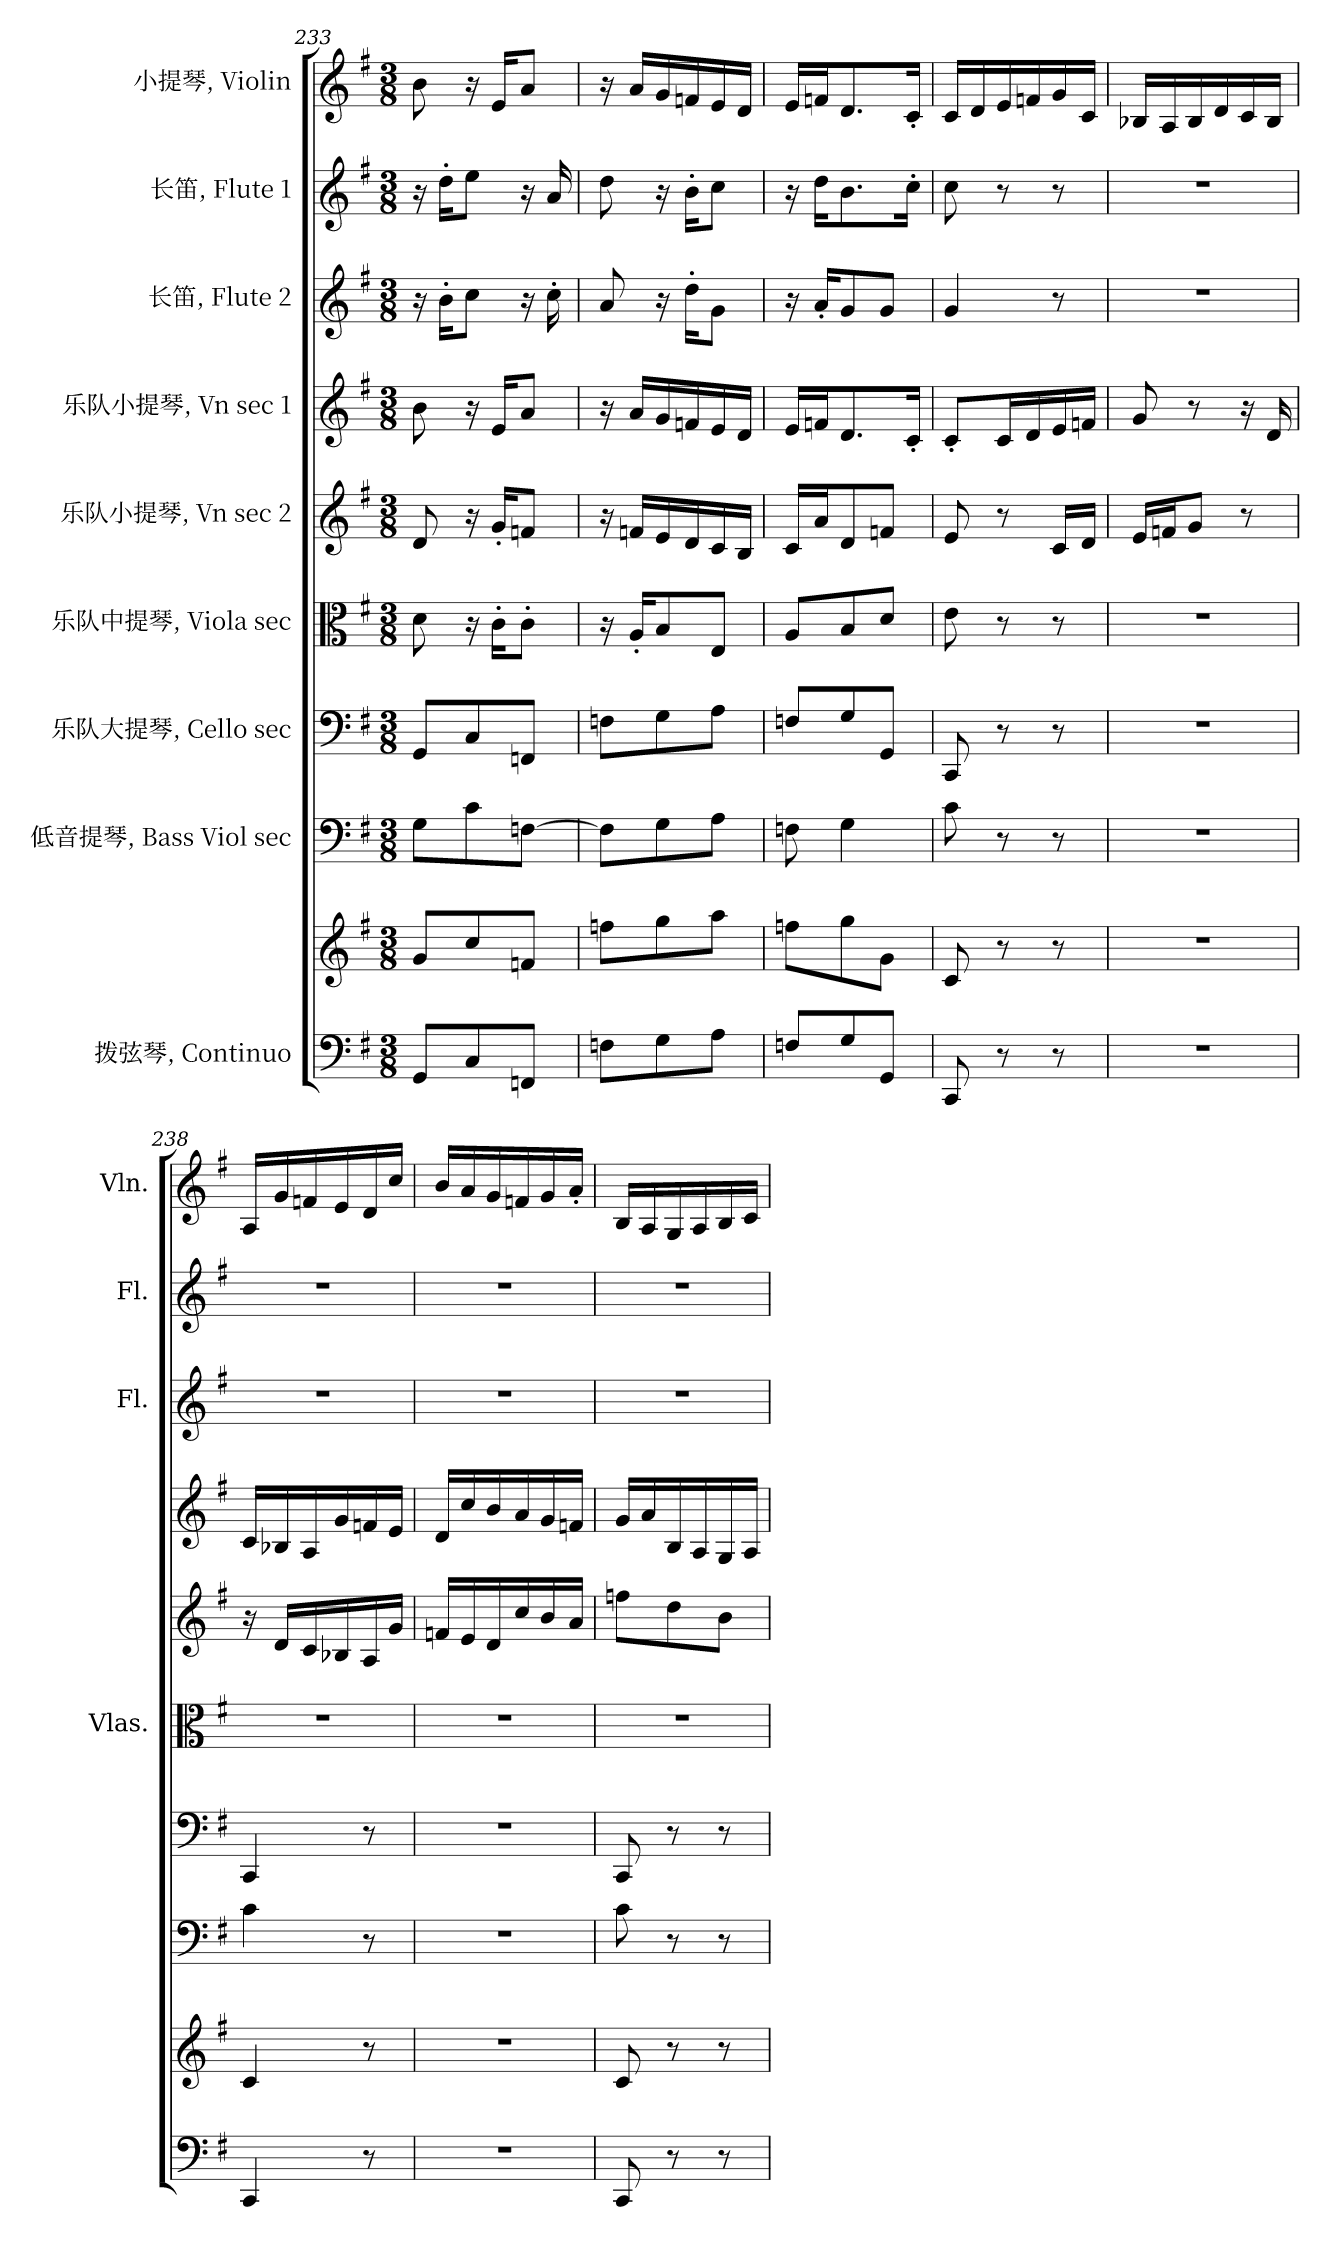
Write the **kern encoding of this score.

**kern	**kern	**kern	**kern	**kern	**kern	**kern	**kern	**kern	**kern
*part9	*part9	*part8	*part7	*part6	*part5	*part4	*part3	*part2	*part1
*staff10	*staff9	*staff8	*staff7	*staff6	*staff5	*staff4	*staff3	*staff2	*staff1
*I"拨弦琴, Continuo	*	*I"低音提琴, Bass Viol sec	*I"乐队大提琴, Cello sec	*I"乐队中提琴, Viola sec	*I"乐队小提琴, Vn sec 2	*I"乐队小提琴, Vn sec 1	*I"长笛, Flute 2	*I"长笛, Flute 1	*I"小提琴, Violin
*	*	*	*	*I'Vlas.	*	*	*I'Fl.	*I'Fl.	*I'Vln.
*clefF4	*clefG2	*clefF4	*clefF4	*clefC3	*clefG2	*clefG2	*clefG2	*clefG2	*clefG2
*	*	*ITrd7c12	*	*	*	*	*	*	*
*k[f#]	*k[f#]	*k[f#]	*k[f#]	*k[f#]	*k[f#]	*k[f#]	*k[f#]	*k[f#]	*k[f#]
*M3/8	*M3/8	*M3/8	*M3/8	*M3/8	*M3/8	*M3/8	*M3/8	*M3/8	*M3/8
=233	=233	=233	=233	=233	=233	=233	=233	=233	=233
8GG/L	8g/L	8GG\L	8GG/L	8d\	8d/	8b\	16r	16r	8b\
.	.	.	.	.	.	.	16b'\KL	16dd'\KL	.
8C/	8cc/	8C\	8C/	16r	16r	16r	8cc\J	8ee\J	16r
.	.	.	.	16c'\KL	16g'/KL	16e/KL	.	.	16e/KL
8FFn/J	8fn/J	[8FFn\J	8FFn/J	8c'\J	8fn/J	8a/J	16r	16r	8a/J
.	.	.	.	.	.	.	16cc'\	16a/	.
=234	=234	=234	=234	=234	=234	=234	=234	=234	=234
8Fn\L	8ffn\L	8FF\L]	8Fn\L	16r	16r	16r	8a/	8dd\	16r
.	.	.	.	16A'/KL	16fn/LL	16a/LL	.	.	16a/LL
8G\	8gg\	8GG\	8G\	8B/	16e/	16g/	16r	16r	16g/
.	.	.	.	.	16d/	16fn/	16dd'\KL	16b'\KL	16fn/
8A\J	8aa\J	8AA\J	8A\J	8E/J	16c/	16e/	8g\J	8cc\J	16e/
.	.	.	.	.	16B/JJ	16d/JJ	.	.	16d/JJ
!!LO:PB:g=z
=235	=235	=235	=235	=235	=235	=235	=235	=235	=235
8Fn/L	8ffn\L	8FFn\	8Fn/L	8A/L	16c/LL	16e/LL	16r	16r	16e/LL
.	.	.	.	.	16a/J	16fn/J	16a'/KL	16dd\KL	16fn/J
8G/	8gg\	4GG\	8G/	8B/	8d/	8.d/	8g/	8.b\	8.d/
8GG/J	8g\J	.	8GG/J	8d/J	8fn/J	.	8g/J	.	.
.	.	.	.	.	.	16c'/Jk	.	16cc'\Jk	16c'/Jk
=236	=236	=236	=236	=236	=236	=236	=236	=236	=236
8CC/	8c/	8C\	8CC/	8e\	8e/	8c'/L	4g/	8cc\	16c/LL
.	.	.	.	.	.	.	.	.	16d/
8r	8r	8r	8r	8r	8r	16c/L	.	8r	16e/
.	.	.	.	.	.	16d/	.	.	16fn/
8r	8r	8r	8r	8r	16c/LL	16e/	8r	8r	16g/
.	.	.	.	.	16d/JJ	16fn/JJ	.	.	16c/JJ
=237	=237	=237	=237	=237	=237	=237	=237	=237	=237
4.r	4.r	4.r	4.r	4.r	16e/LL	8g/	4.r	4.r	16B-X/LL
.	.	.	.	.	16fn/J	.	.	.	16A/
.	.	.	.	.	8g/J	8r	.	.	16B-/
.	.	.	.	.	.	.	.	.	16d/
.	.	.	.	.	8r	16r	.	.	16c/
.	.	.	.	.	.	16d/	.	.	16B-/JJ
=238	=238	=238	=238	=238	=238	=238	=238	=238	=238
4CC/	4c/	4C\	4CC/	4.r	16r	16c/LL	4.r	4.r	16A/LL
.	.	.	.	.	16d/LL	16B-X/	.	.	16g/
.	.	.	.	.	16c/	16A/	.	.	16fn/
.	.	.	.	.	16B-X/	16g/	.	.	16e/
8r	8r	8r	8r	.	16A/	16fn/	.	.	16d/
.	.	.	.	.	16g/JJ	16e/JJ	.	.	16cc/JJ
=239	=239	=239	=239	=239	=239	=239	=239	=239	=239
4.r	4.r	4.r	4.r	4.r	16fn/LL	16d/LL	4.r	4.r	16b/LL
.	.	.	.	.	16e/	16cc/	.	.	16a/
.	.	.	.	.	16d/	16b/	.	.	16g/
.	.	.	.	.	16cc/	16a/	.	.	16fn/
.	.	.	.	.	16b/	16g/	.	.	16g/
.	.	.	.	.	16a/JJ	16fn/JJ	.	.	16a'/JJ
!!LO:PB:g=z
=240	=240	=240	=240	=240	=240	=240	=240	=240	=240
8CC/	8c/	8C\	8CC/	4.r	8ffn\L	16g/LL	4.r	4.r	16B/LL
.	.	.	.	.	.	16a/	.	.	16A/
8r	8r	8r	8r	.	8dd\	16B/	.	.	16G/
.	.	.	.	.	.	16A/	.	.	16A/
8r	8r	8r	8r	.	8b\J	16G/	.	.	16B/
.	.	.	.	.	.	16A/JJ	.	.	16c/JJ
=	=	=	=	=	=	=	=	=	=
*-	*-	*-	*-	*-	*-	*-	*-	*-	*-
